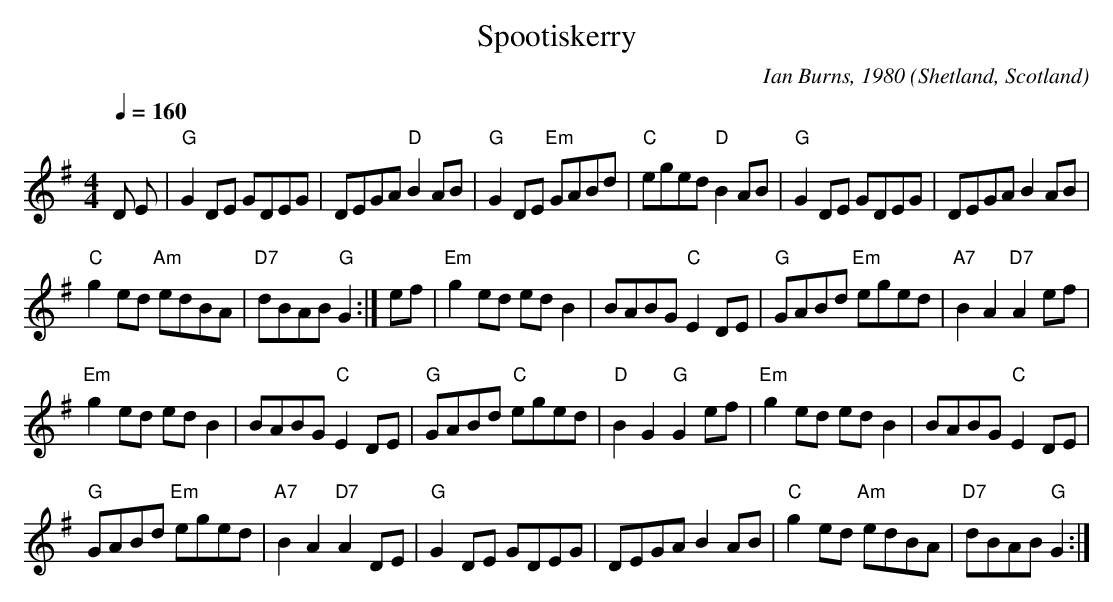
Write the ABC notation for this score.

X:1
T:Spootiskerry
C:Ian Burns, 1980
O:Shetland, Scotland
M:4/4
L:1/8
Q:1/4=160
K:G
D E |\
"G" G2 DE GDEG | DEGA "D" B2AB | "G" G2DE "Em" GABd | "C" eged "D" B2AB |\
"G" G2 DE GDEG | DEGA B2AB |
"C" g2ed "Am" edBA | "D7" dBAB "G" G2 :| \
ef |\
"Em" g2ed edB2 | BABG "C" E2DE | "G" GABd "Em" eged | "A7" B2A2 "D7" A2ef |
"Em" g2ed edB2 | BABG "C" E2DE | "G" GABd "C" eged | "D" B2G2 "G" G2ef |\
"Em" g2ed edB2 | BABG "C" E2DE |
"G" GABd "Em" eged | "A7" B2A2 "D7" A2DE |\
"G" G2DE GDEG | DEGA B2AB | "C" g2ed "Am" edBA | "D7" dBAB "G" G2 :|
